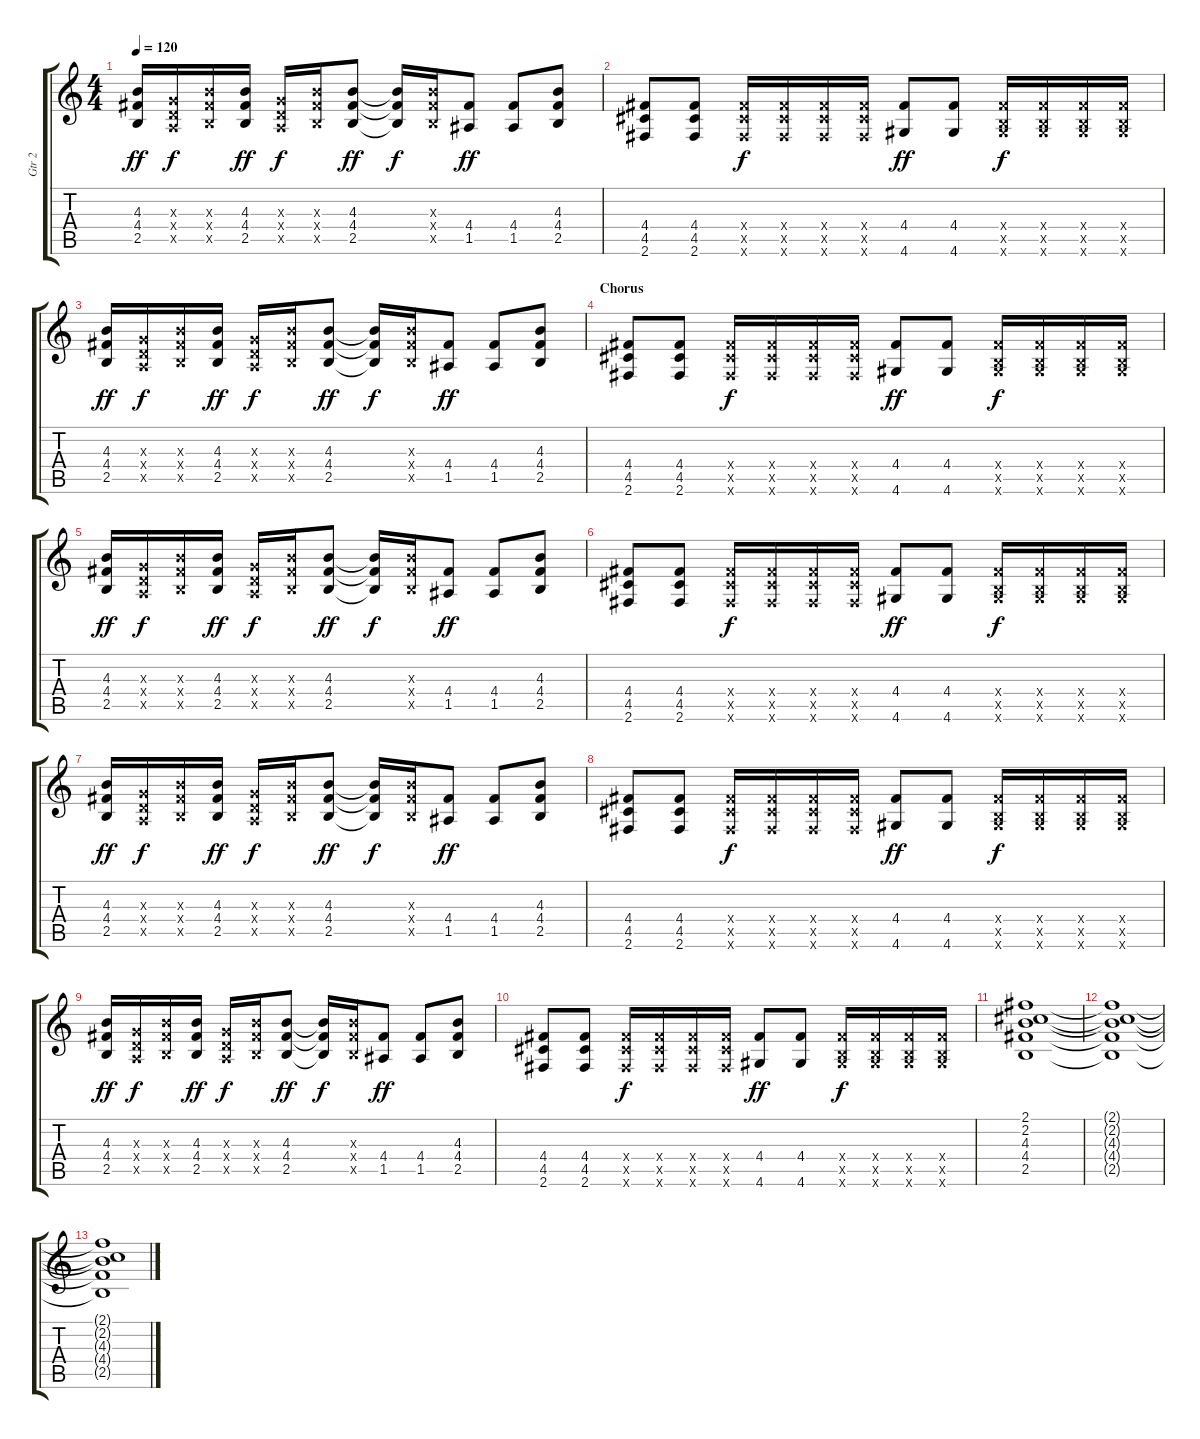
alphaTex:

\track ("Gtr 2" "Gtr 2") {instrument distortionguitar}
\staff {score tabs}
\tuning (E4 B3 G3 D3 A2 E2) {hide}
\ts (4 4)
\tempo 120
\clef g2
\ks c
(4.3 4.4 2.5).16{dy ff} (0.3{x} 0.4{x} 0.5{x}).16{dy f} (4.3{x} 4.4{x} 2.5{x}).16 (4.3 4.4 2.5).16{dy ff} (0.3{x} 0.4{x} 0.5{x}).16{dy f} (4.3{x} 4.4{x} 2.5{x}).16 (4.3 4.4 2.5).8{dy ff} (4.3{t} 4.4{t} 2.5{t}).16{dy f} (4.3{x} 4.4{x} 2.5{x}).16 (4.4 1.5).8{dy ff} (4.4 1.5).8 (4.3 4.4 2.5).8 |
(4.4 4.5 2.6).8 (4.4 4.5 2.6).8 (4.4{x} 4.5{x} 2.6{x}).16{dy f} (4.4{x} 4.5{x} 2.6{x}).16 (4.4{x} 4.5{x} 2.6{x}).16 (4.4{x} 4.5{x} 2.6{x}).16 (4.4 4.6).8{dy ff} (4.4 4.6).8 (4.4{x} 2.5{x} 4.6{x}).16{dy f} (4.4{x} 2.5{x} 4.6{x}).16 (4.4{x} 2.5{x} 4.6{x}).16 (4.4{x} 2.5{x} 4.6{x}).16 |
(4.3 4.4 2.5).16{dy ff} (0.3{x} 0.4{x} 0.5{x}).16{dy f} (4.3{x} 4.4{x} 2.5{x}).16 (4.3 4.4 2.5).16{dy ff} (0.3{x} 0.4{x} 0.5{x}).16{dy f} (4.3{x} 4.4{x} 2.5{x}).16 (4.3 4.4 2.5).8{dy ff} (4.3{t} 4.4{t} 2.5{t}).16{dy f} (4.3{x} 4.4{x} 2.5{x}).16 (4.4 1.5).8{dy ff} (4.4 1.5).8 (4.3 4.4 2.5).8 |
\section ("" "Chorus")
(4.4 4.5 2.6).8 (4.4 4.5 2.6).8 (4.4{x} 4.5{x} 2.6{x}).16{dy f} (4.4{x} 4.5{x} 2.6{x}).16 (4.4{x} 4.5{x} 2.6{x}).16 (4.4{x} 4.5{x} 2.6{x}).16 (4.4 4.6).8{dy ff} (4.4 4.6).8 (4.4{x} 2.5{x} 4.6{x}).16{dy f} (4.4{x} 2.5{x} 4.6{x}).16 (4.4{x} 2.5{x} 4.6{x}).16 (4.4{x} 2.5{x} 4.6{x}).16 |
(4.3 4.4 2.5).16{dy ff} (0.3{x} 0.4{x} 0.5{x}).16{dy f} (4.3{x} 4.4{x} 2.5{x}).16 (4.3 4.4 2.5).16{dy ff} (0.3{x} 0.4{x} 0.5{x}).16{dy f} (4.3{x} 4.4{x} 2.5{x}).16 (4.3 4.4 2.5).8{dy ff} (4.3{t} 4.4{t} 2.5{t}).16{dy f} (4.3{x} 4.4{x} 2.5{x}).16 (4.4 1.5).8{dy ff} (4.4 1.5).8 (4.3 4.4 2.5).8 |
(4.4 4.5 2.6).8 (4.4 4.5 2.6).8 (4.4{x} 4.5{x} 2.6{x}).16{dy f} (4.4{x} 4.5{x} 2.6{x}).16 (4.4{x} 4.5{x} 2.6{x}).16 (4.4{x} 4.5{x} 2.6{x}).16 (4.4 4.6).8{dy ff} (4.4 4.6).8 (4.4{x} 2.5{x} 4.6{x}).16{dy f} (4.4{x} 2.5{x} 4.6{x}).16 (4.4{x} 2.5{x} 4.6{x}).16 (4.4{x} 2.5{x} 4.6{x}).16 |
(4.3 4.4 2.5).16{dy ff} (0.3{x} 0.4{x} 0.5{x}).16{dy f} (4.3{x} 4.4{x} 2.5{x}).16 (4.3 4.4 2.5).16{dy ff} (0.3{x} 0.4{x} 0.5{x}).16{dy f} (4.3{x} 4.4{x} 2.5{x}).16 (4.3 4.4 2.5).8{dy ff} (4.3{t} 4.4{t} 2.5{t}).16{dy f} (4.3{x} 4.4{x} 2.5{x}).16 (4.4 1.5).8{dy ff} (4.4 1.5).8 (4.3 4.4 2.5).8 |
(4.4 4.5 2.6).8 (4.4 4.5 2.6).8 (4.4{x} 4.5{x} 2.6{x}).16{dy f} (4.4{x} 4.5{x} 2.6{x}).16 (4.4{x} 4.5{x} 2.6{x}).16 (4.4{x} 4.5{x} 2.6{x}).16 (4.4 4.6).8{dy ff} (4.4 4.6).8 (4.4{x} 2.5{x} 4.6{x}).16{dy f} (4.4{x} 2.5{x} 4.6{x}).16 (4.4{x} 2.5{x} 4.6{x}).16 (4.4{x} 2.5{x} 4.6{x}).16 |
(4.3 4.4 2.5).16{dy ff} (0.3{x} 0.4{x} 0.5{x}).16{dy f} (4.3{x} 4.4{x} 2.5{x}).16 (4.3 4.4 2.5).16{dy ff} (0.3{x} 0.4{x} 0.5{x}).16{dy f} (4.3{x} 4.4{x} 2.5{x}).16 (4.3 4.4 2.5).8{dy ff} (4.3{t} 4.4{t} 2.5{t}).16{dy f} (4.3{x} 4.4{x} 2.5{x}).16 (4.4 1.5).8{dy ff} (4.4 1.5).8 (4.3 4.4 2.5).8 |
(4.4 4.5 2.6).8 (4.4 4.5 2.6).8 (4.4{x} 4.5{x} 2.6{x}).16{dy f} (4.4{x} 4.5{x} 2.6{x}).16 (4.4{x} 4.5{x} 2.6{x}).16 (4.4{x} 4.5{x} 2.6{x}).16 (4.4 4.6).8{dy ff} (4.4 4.6).8 (4.4{x} 2.5{x} 4.6{x}).16{dy f} (4.4{x} 2.5{x} 4.6{x}).16 (4.4{x} 2.5{x} 4.6{x}).16 (4.4{x} 2.5{x} 4.6{x}).16 |
(2.1 2.2 4.3 4.4 2.5).1 |
(2.1{t} 2.2{t} 4.3{t} 4.4{t} 2.5{t}).1 |
(2.1{t} 2.2{t} 4.3{t} 4.4{t} 2.5{t}).1
